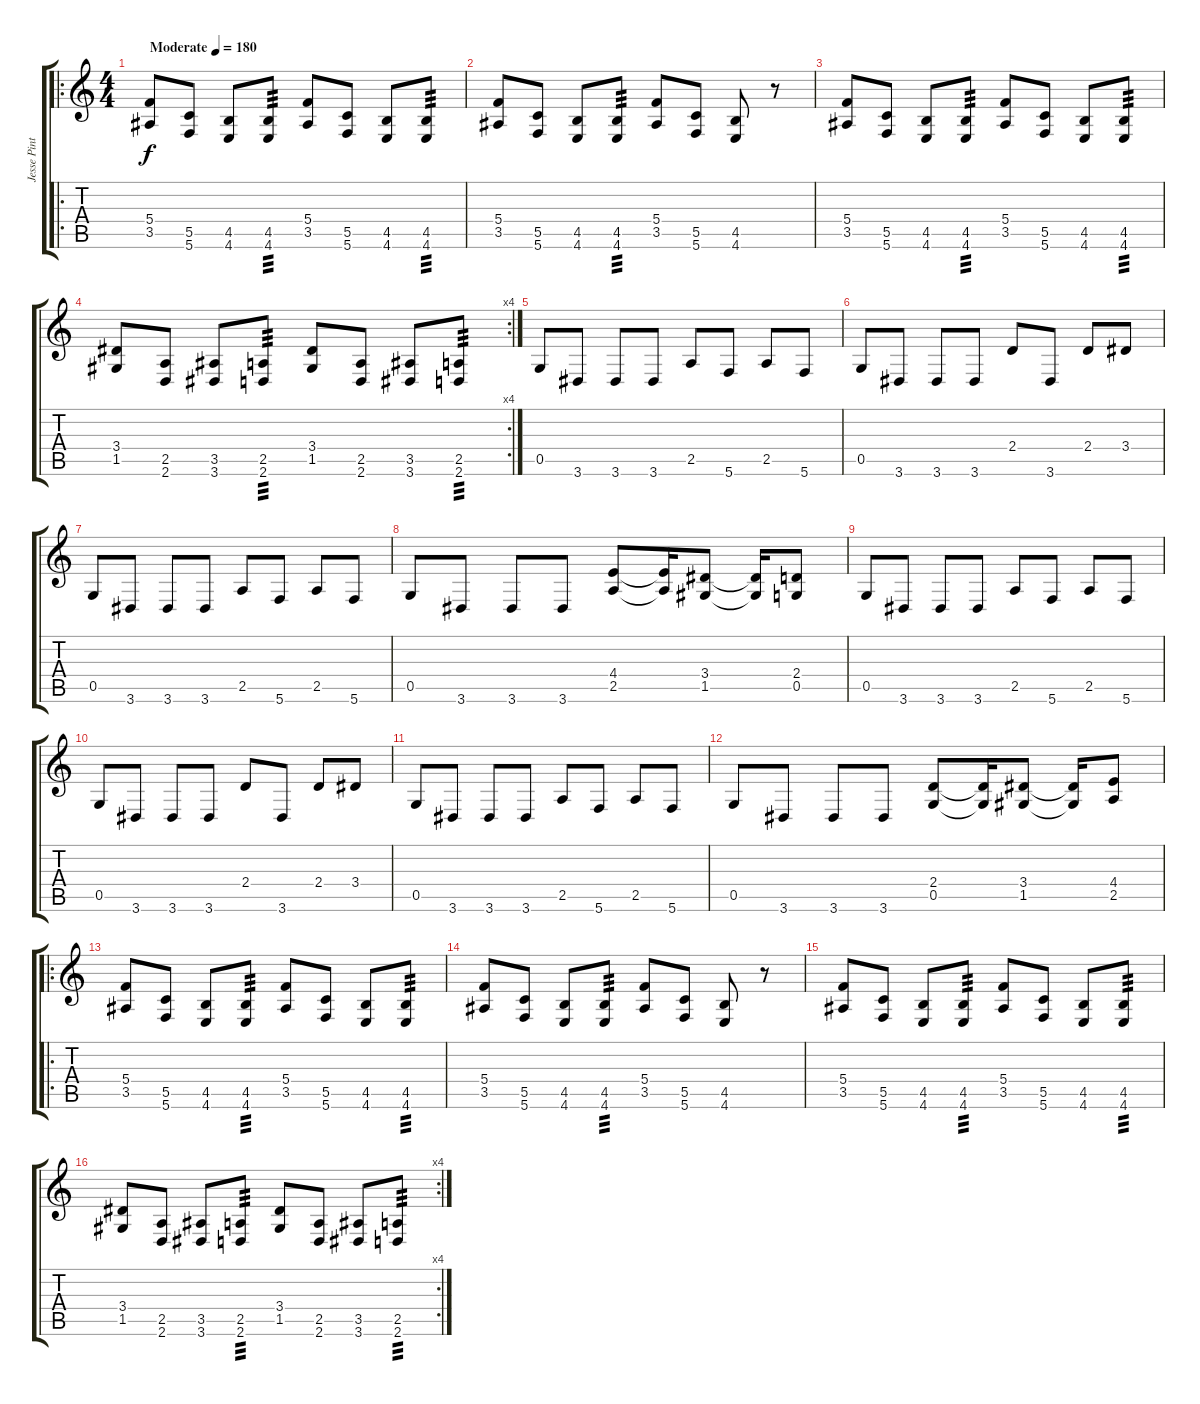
\track ("Jesse Pintado" "Jesse Pint") {instrument distortionguitar}
\staff {score tabs}
\tuning (D4 A3 F3 C3 G2 C2) {hide}
\ro
\ts (4 4)
\tempo (180 "Moderate")
\clef g2
\ks c
(5.4 3.5).8{dy f instrument distortionguitar} (5.5 5.6).8 (4.5 4.6).8 (4.5 4.6).8{tp 3} (5.4 3.5).8 (5.5 5.6).8 (4.5 4.6).8 (4.5 4.6).8{tp 3} |
(5.4 3.5).8 (5.5 5.6).8 (4.5 4.6).8 (4.5 4.6).8{tp 3} (5.4 3.5).8 (5.5 5.6).8 (4.5 4.6).8 r.8 |
(5.4 3.5).8 (5.5 5.6).8 (4.5 4.6).8 (4.5 4.6).8{tp 3} (5.4 3.5).8 (5.5 5.6).8 (4.5 4.6).8 (4.5 4.6).8{tp 3} |
\rc 4
(3.4 1.5).8 (2.5 2.6).8 (3.5 3.6).8 (2.5 2.6).8{tp 3} (3.4 1.5).8 (2.5 2.6).8 (3.5 3.6).8 (2.5 2.6).8{tp 3} |
0.5.8 3.6.8 3.6.8 3.6.8 2.5.8 5.6.8 2.5.8 5.6.8 |
0.5.8 3.6.8 3.6.8 3.6.8 2.4.8 3.6.8 2.4.8 3.4.8 |
0.5.8 3.6.8 3.6.8 3.6.8 2.5.8 5.6.8 2.5.8 5.6.8 |
0.5.8 3.6.8 3.6.8 3.6.8 (4.4 2.5).8 (4.4{t} 2.5{t}).16 (3.4 1.5).8 (3.4{t} 1.5{t}).16 (2.4 0.5).8 |
0.5.8 3.6.8 3.6.8 3.6.8 2.5.8 5.6.8 2.5.8 5.6.8 |
0.5.8 3.6.8 3.6.8 3.6.8 2.4.8 3.6.8 2.4.8 3.4.8 |
0.5.8 3.6.8 3.6.8 3.6.8 2.5.8 5.6.8 2.5.8 5.6.8 |
0.5.8 3.6.8 3.6.8 3.6.8 (2.4 0.5).8 (2.4{t} 0.5{t}).16 (3.4 1.5).8 (3.4{t} 1.5{t}).16 (4.4 2.5).8 |
\ro
(5.4 3.5).8 (5.5 5.6).8 (4.5 4.6).8 (4.5 4.6).8{tp 3} (5.4 3.5).8 (5.5 5.6).8 (4.5 4.6).8 (4.5 4.6).8{tp 3} |
(5.4 3.5).8 (5.5 5.6).8 (4.5 4.6).8 (4.5 4.6).8{tp 3} (5.4 3.5).8 (5.5 5.6).8 (4.5 4.6).8 r.8 |
(5.4 3.5).8 (5.5 5.6).8 (4.5 4.6).8 (4.5 4.6).8{tp 3} (5.4 3.5).8 (5.5 5.6).8 (4.5 4.6).8 (4.5 4.6).8{tp 3} |
\rc 4
(3.4 1.5).8 (2.5 2.6).8 (3.5 3.6).8 (2.5 2.6).8{tp 3} (3.4 1.5).8 (2.5 2.6).8 (3.5 3.6).8 (2.5 2.6).8{tp 3}
